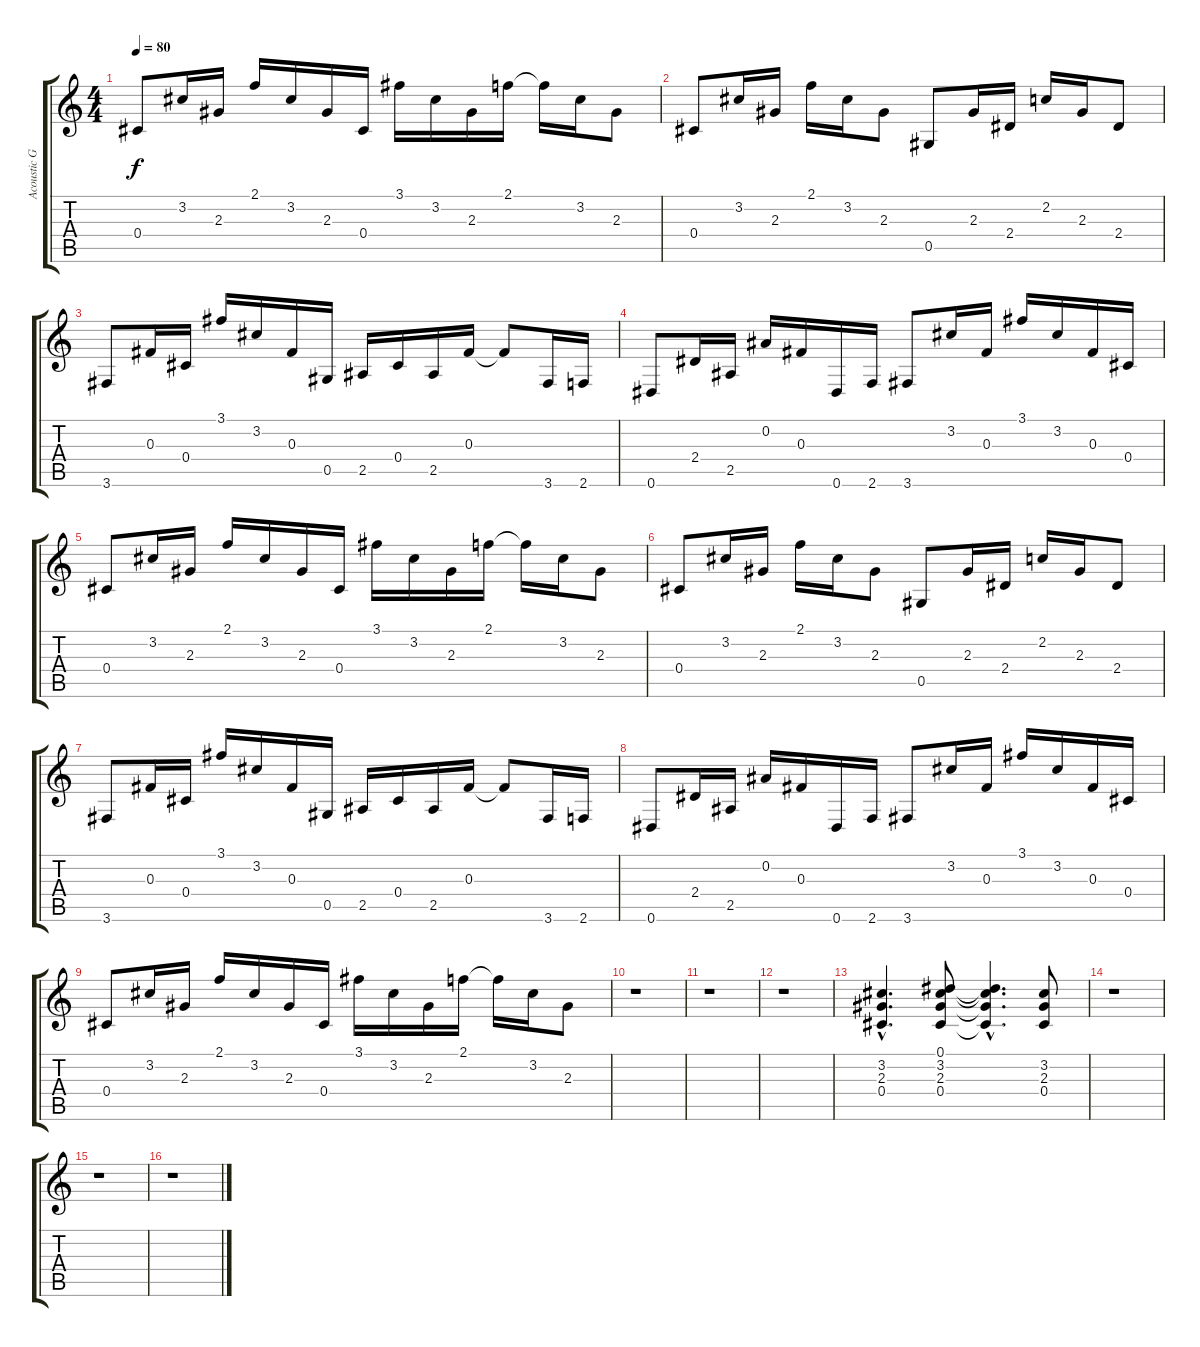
\track ("Acoustic Guitar" "Acoustic G") {instrument acousticguitarnylon}
\staff {score tabs}
\tuning (Eb4 Bb3 Gb3 Db3 Ab2 Eb2) {hide}
\ts (4 4)
\tempo 80
\clef g2
\ks c
0.4.8{dy f} 3.2.16 2.3.16 2.1.16 3.2.16 2.3.16 0.4.16 3.1.16 3.2.16 2.3.16 2.1.16 2.1{t}.16 3.2.16 2.3.8 |
0.4.8 3.2.16 2.3.16 2.1.16 3.2.16 2.3.8 0.5.8 2.3.16 2.4.16 2.2.16 2.3.16 2.4.8 |
3.6.8 0.3.16 0.4.16 3.1.16 3.2.16 0.3.16 0.5.16 2.5.16 0.4.16 2.5.16 0.3.16 0.3{t}.8 3.6.16 2.6.16 |
0.6.8 2.4.16 2.5.16 0.2.16 0.3.16 0.6.16 2.6.16 3.6.8 3.2.16 0.3.16 3.1.16 3.2.16 0.3.16 0.4.16 |
0.4.8 3.2.16 2.3.16 2.1.16 3.2.16 2.3.16 0.4.16 3.1.16 3.2.16 2.3.16 2.1.16 2.1{t}.16 3.2.16 2.3.8 |
0.4.8 3.2.16 2.3.16 2.1.16 3.2.16 2.3.8 0.5.8 2.3.16 2.4.16 2.2.16 2.3.16 2.4.8 |
3.6.8 0.3.16 0.4.16 3.1.16 3.2.16 0.3.16 0.5.16 2.5.16 0.4.16 2.5.16 0.3.16 0.3{t}.8 3.6.16 2.6.16 |
0.6.8 2.4.16 2.5.16 0.2.16 0.3.16 0.6.16 2.6.16 3.6.8 3.2.16 0.3.16 3.1.16 3.2.16 0.3.16 0.4.16 |
0.4.8 3.2.16 2.3.16 2.1.16 3.2.16 2.3.16 0.4.16 3.1.16 3.2.16 2.3.16 2.1.16 2.1{t}.16 3.2.16 2.3.8 |
r.1 |
r.1 |
r.1 |
(3.2{hac} 2.3{hac} 0.4{hac}).4{d} (0.1 3.2 2.3 0.4).8 (0.1{hac t} 3.2{hac t} 2.3{hac t} 0.4{hac t}).4{d} (3.2 2.3 0.4).8 |
r.1 |
r.1 |
r.1
